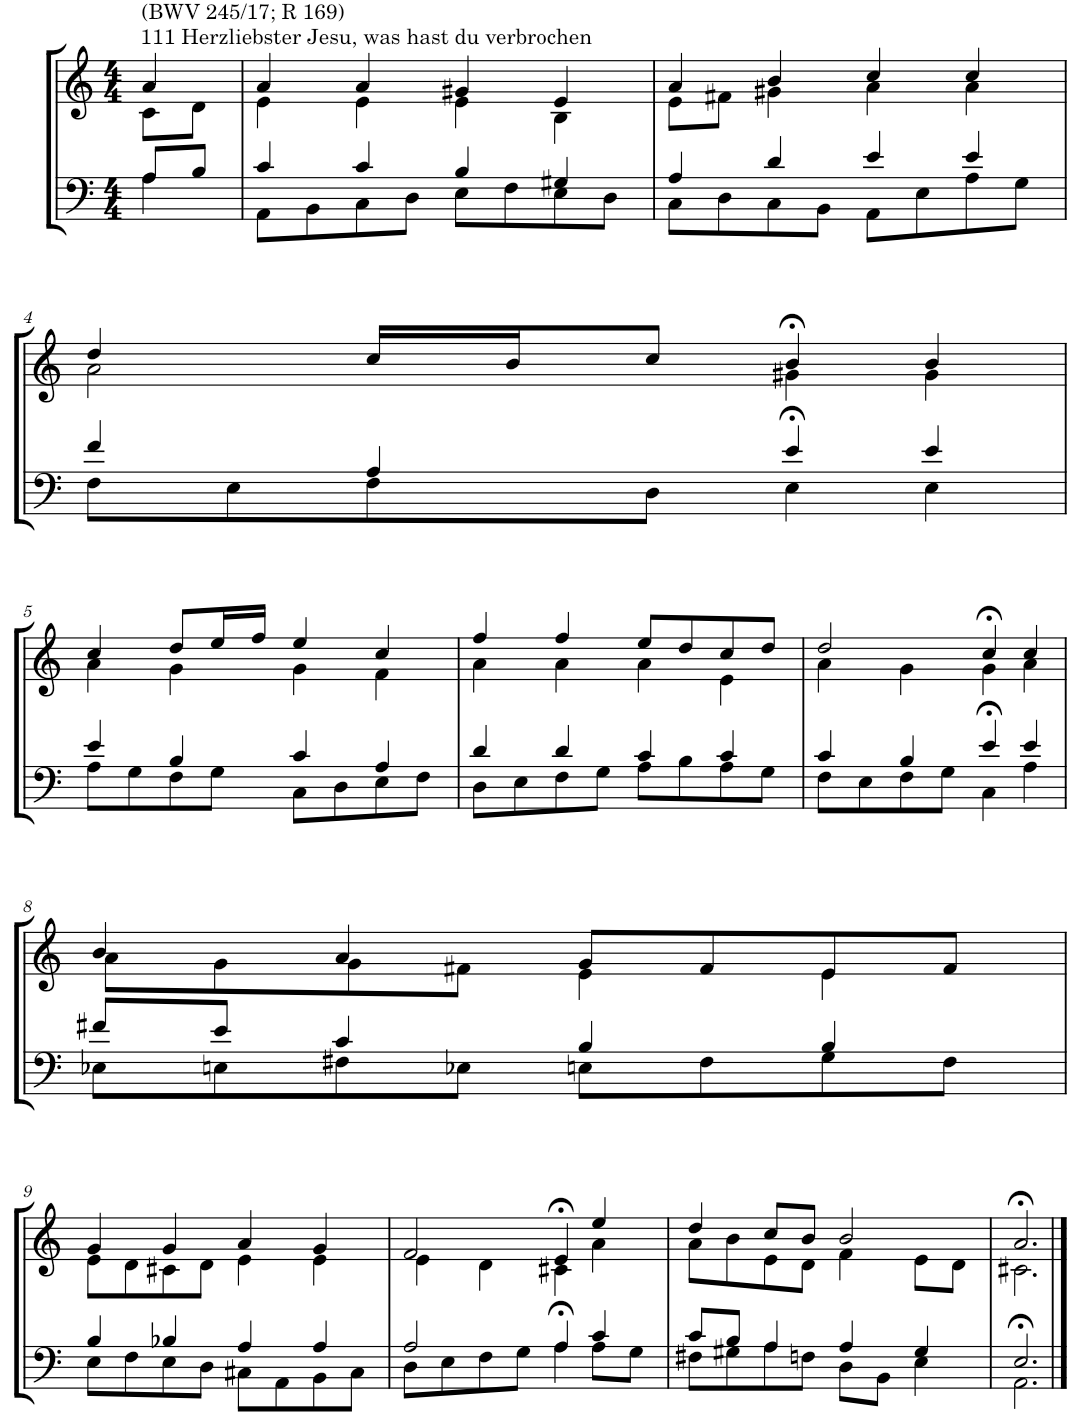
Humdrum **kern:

**kern	**kern
*part2	*part1
*staff2	*staff1
*I"Tenor/Baß	*I"Sopran/Alt
*clefF4	*clefG2
*k[]	*k[]
*M4/4	*M4/4
=1	=1
*^	*^
!	!	!LO:TX:a:t=111 Herzliebster Jesu, was hast du verbrochen	!
!	!	!LO:TX:a:t=(BWV 245/17; R 169)	!
8A/L	4A\	4a/	8c\L
8B/J	.	.	8d\J
=2	=2	=2	=2
4c/	8AA\L	4a/	4e\
.	8BB\	.	.
4c/	8C\	4a/	4e\
.	8D\J	.	.
4B/	8E\L	4g#X/	4e\
.	8F\	.	.
4G#X/	8E\	4e/	4B\
.	8D\J	.	.
=3	=3	=3	=3
4A/	8C\L	4a/	8e\L
.	8D\	.	8f#X\J
4d/	8C\	4b/	4g#X\
.	8BB\J	.	.
4e/	8AA\L	4cc/	4a\
.	8E\	.	.
4e/	8A\	4cc/	4a\
.	8G\J	.	.
!!LO:LB:g=z	!!
=4	=4	=4	=4
4f/	8F\L	4dd/	2a\
.	8E\	.	.
4A/	8F\	16cc/LL	.
.	.	16b/J	.
.	8D\J	8cc/J	.
4e/	4E>\	4b>/	4g#X\
4e/	4E\	4b/	4g#\
!!LO:LB:g=z	!!
=5	=5	=5	=5
4e/	8A\L	4cc/	4a\
.	8G\	.	.
4B/	8F\	8dd/L	4g\
.	8G\J	16ee/L	.
.	.	16ff/JJ	.
4c/	8C\L	4ee/	4g\
.	8D\	.	.
4A/	8E\	4cc/	4f\
.	8F\J	.	.
=6	=6	=6	=6
4d/	8D\L	4ff/	4a\
.	8E\	.	.
4d/	8F\	4ff/	4a\
.	8G\J	.	.
4c/	8A\L	8ee/L	4a\
.	8B\	8dd/	.
4c/	8A\	8cc/	4e\
.	8G\J	8dd/J	.
=7	=7	=7	=7
4c/	8F\L	2dd/	4a\
.	8E\	.	.
4B/	8F\	.	4g\
.	8G\J	.	.
4e/	4C>\	4cc>/	4g\
4e/	4A\	4cc/	4a\
!!LO:LB:g=z	!!
=8	=8	=8	=8
8f#X/L	8E-X\L	4b/	8a\L
8e/J	8En\	.	8g\
4c/	8F#X\	4a/	8g\
.	8E-X\J	.	8f#X\J
4B/	8En\L	8g/L	4e\
.	8F#\	8f#/	.
4B/	8G\	8e/	4e\
.	8F#\J	8f#/J	.
!!LO:LB:g=z	!!
=9	=9	=9	=9
4B/	8E\L	4g/	8e\L
.	8F\	.	8d\
4B-X/	8E\	4g/	8c#X\
.	8D\J	.	8d\J
4A/	8C#X\L	4a/	4e\
.	8AA\	.	.
4A/	8BB\	4g/	4e\
.	8C#\J	.	.
=10	=10	=10	=10
2A/	8D\L	2f/	4e\
.	8E\	.	.
.	8F\	.	4d\
.	8G\J	.	.
4A/	4A>\	4e>/	4c#X\
4c/	8A\L	4ee/	4a\
.	8G\J	.	.
=11	=11	=11	=11
8c/L	8F#X\L	4dd/	8a\L
8B/J	8G#X\	.	8b\
4A/	8A\	8cc/L	8e\
.	8Fn\J	8b/J	8d\J
4A/	8D\L	2b/	4f\
.	8BB\J	.	.
4G#/	4E\	.	8e\L
.	.	.	8d\J
=12	=12	=12	=12
2.E/	2.AA>\	2.a>/	2.c#X\
*v	*v	*	*
*	*v	*v
==	==
*-	*-
